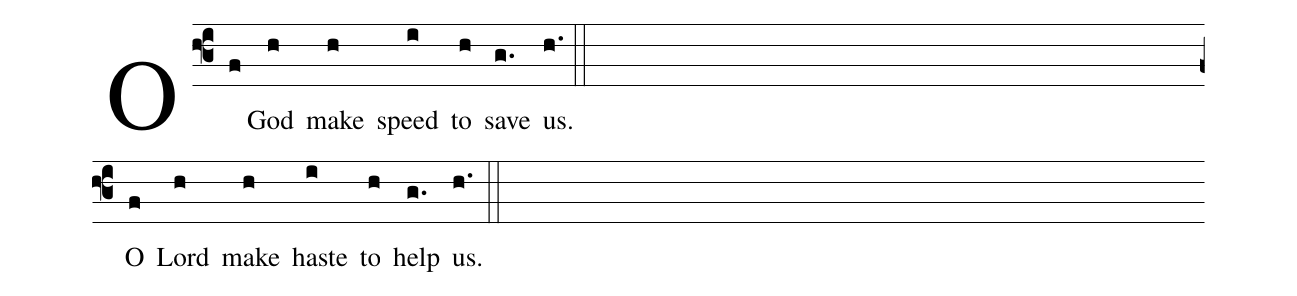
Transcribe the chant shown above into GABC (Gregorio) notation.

%%
(f3)

O(f) God(h) make(h) speed(i) to(h) save(g.) us.(h.) (::) (Z)

O(f) Lord(h) make(h) haste(i) to(h) help(g.) us.(h.) (::) (Z)
